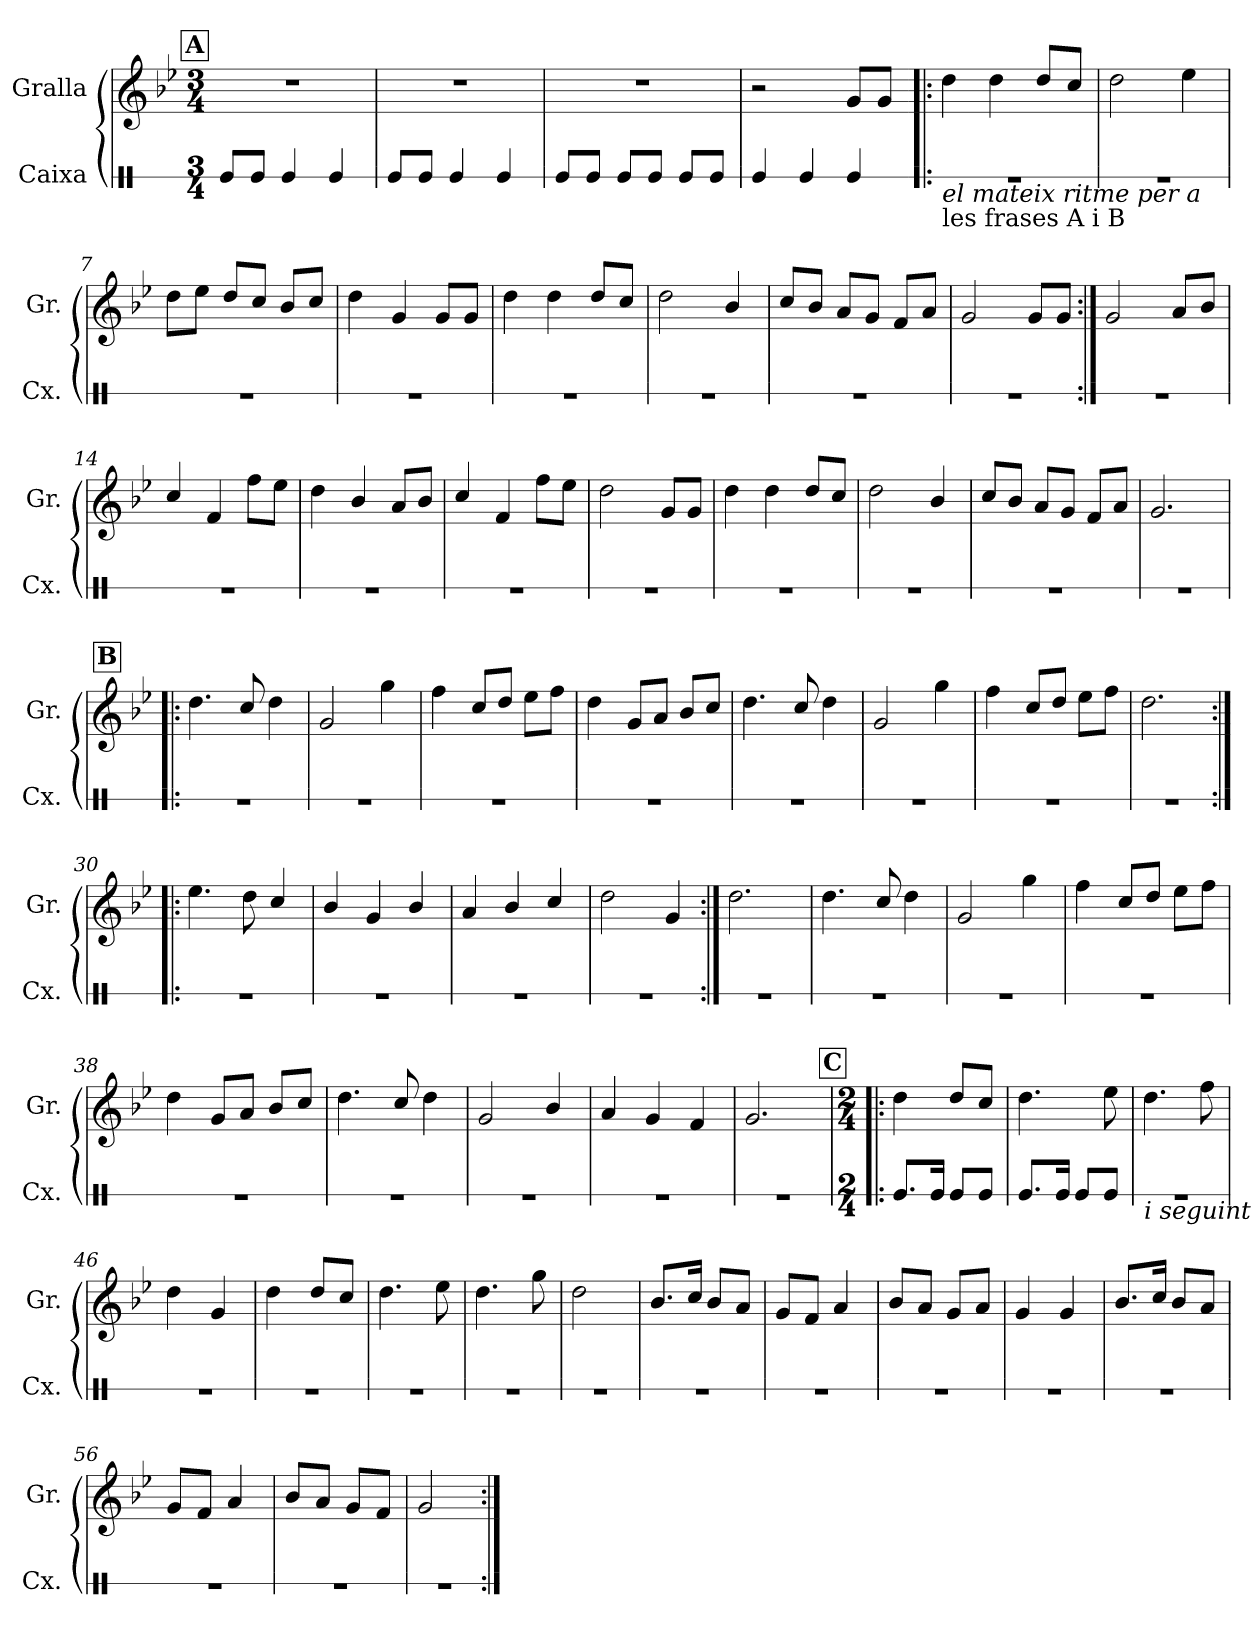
**kern	**kern
*part2	*part1
*staff2	*staff1
*I"Caixa	*I"Gralla
*I'Cx.	*I'Gr.
*stria1	*
*clefX	*clefG2
*k[]	*k[b-e-]
*M3/4	*M3/4
!!LO:REH:place=s1:a:B:fs=14:t=A
=1	=1
8Re/L	2.rdd
8Re/J	.
4Re/	.
4Re/	.
=2	=2
8Re/L	2.rdd
8Re/J	.
4Re/	.
4Re/	.
=3	=3
8Re/L	2.rdd
8Re/J	.
8Re/L	.
8Re/J	.
8Re/L	.
8Re/J	.
=4	=4
4Re/	2r
4Re/	.
4Re/	8g/L
.	8g/J
=5!|:	=5!|:
!LO:TX:b:i:t=el mateix ritme per a	!
!LO:TX:b:t=les frases A i B	!
2.r	4dd\
.	4dd\
.	8dd/L
.	8cc/J
=6	=6
2.r	2dd\
.	4ee-\
!!LO:LB:g=z
=7	=7
2.r	8dd\L
.	8ee-\J
.	8dd/L
.	8cc/J
.	8b-/L
.	8cc/J
=8	=8
2.r	4dd\
.	4g/
.	8g/L
.	8g/J
=9	=9
2.r	4dd\
.	4dd\
.	8dd/L
.	8cc/J
=10	=10
2.r	2dd\
.	4b-/
=11	=11
2.r	8cc/L
.	8b-/J
.	8a/L
.	8g/J
.	8f/L
.	8a/J
=12	=12
2.r	2g/
.	8g/L
.	8g/J
=13:|!	=13:|!
2.r	2g/
.	8a/L
.	8b-/J
=14	=14
2.r	4cc/
.	4f/
.	8ff\L
.	8ee-\J
!!LO:LB:g=z
=15	=15
2.r	4dd\
.	4b-/
.	8a/L
.	8b-/J
=16	=16
2.r	4cc/
.	4f/
.	8ff\L
.	8ee-\J
=17	=17
2.r	2dd\
.	8g/L
.	8g/J
=18	=18
2.r	4dd\
.	4dd\
.	8dd/L
.	8cc/J
=19	=19
2.r	2dd\
.	4b-/
=20	=20
2.r	8cc/L
.	8b-/J
.	8a/L
.	8g/J
.	8f/L
.	8a/J
=21	=21
2.r	2.g/
!!LO:REH:place=s1:a:B:fs=14:t=B
=22!|:	=22!|:
2.r	4.dd\
.	8cc/
.	4dd\
=23	=23
2.r	2g/
.	4gg\
!!LO:LB:g=z
=24	=24
2.r	4ff\
.	8cc/L
.	8dd/J
.	8ee-\L
.	8ff\J
=25	=25
2.r	4dd\
.	8g/L
.	8a/J
.	8b-/L
.	8cc/J
=26	=26
2.r	4.dd\
.	8cc/
.	4dd\
=27	=27
2.r	2g/
.	4gg\
=28	=28
2.r	4ff\
.	8cc/L
.	8dd/J
.	8ee-\L
.	8ff\J
=29	=29
2.r	2.dd\
=30:|!|:	=30:|!|:
2.r	4.ee-\
.	8dd\
.	4cc/
=31	=31
2.r	4b-/
.	4g/
.	4b-/
=32	=32
2.r	4a/
.	4b-/
.	4cc/
!!LO:LB:g=z
=33	=33
2.r	2dd\
.	4g/
=34:|!	=34:|!
2.r	2.dd\
=35	=35
2.r	4.dd\
.	8cc/
.	4dd\
=36	=36
2.r	2g/
.	4gg\
=37	=37
2.r	4ff\
.	8cc/L
.	8dd/J
.	8ee-\L
.	8ff\J
=38	=38
2.r	4dd\
.	8g/L
.	8a/J
.	8b-/L
.	8cc/J
=39	=39
2.r	4.dd\
.	8cc/
.	4dd\
=40	=40
2.r	2g/
.	4b-/
=41	=41
2.r	4a/
.	4g/
.	4f/
!!LO:LB:g=z
=42	=42
2.r	2.g/
!!LO:REH:place=s1:a:B:fs=14:t=C
=43!|:	=43!|:
*M2/4	*M2/4
8.Re/L	4dd\
16Re/Jk	.
8Re/L	8dd/L
8Re/J	8cc/J
=44	=44
8.Re/L	4.dd\
16Re/Jk	.
8Re/L	.
8Re/J	8ee-\
=45	=45
!LO:TX:b:i:t=i seguint	!
2r	4.dd\
.	8ff\
=46	=46
2r	4dd\
.	4g/
=47	=47
2r	4dd\
.	8dd/L
.	8cc/J
=48	=48
2r	4.dd\
.	8ee-\
=49	=49
2r	4.dd\
.	8gg\
=50	=50
2r	2dd\
!!LO:LB:g=z
=51	=51
2r	8.b-/L
.	16cc/Jk
.	8b-/L
.	8a/J
=52	=52
2r	8g/L
.	8f/J
.	4a/
=53	=53
2r	8b-/L
.	8a/J
.	8g/L
.	8a/J
=54	=54
2r	4g/
.	4g/
=55	=55
2r	8.b-/L
.	16cc/Jk
.	8b-/L
.	8a/J
=56	=56
2r	8g/L
.	8f/J
.	4a/
=57	=57
2r	8b-/L
.	8a/J
.	8g/L
.	8f/J
=58	=58
2r	2g/
=:|!	=:|!
*-	*-
